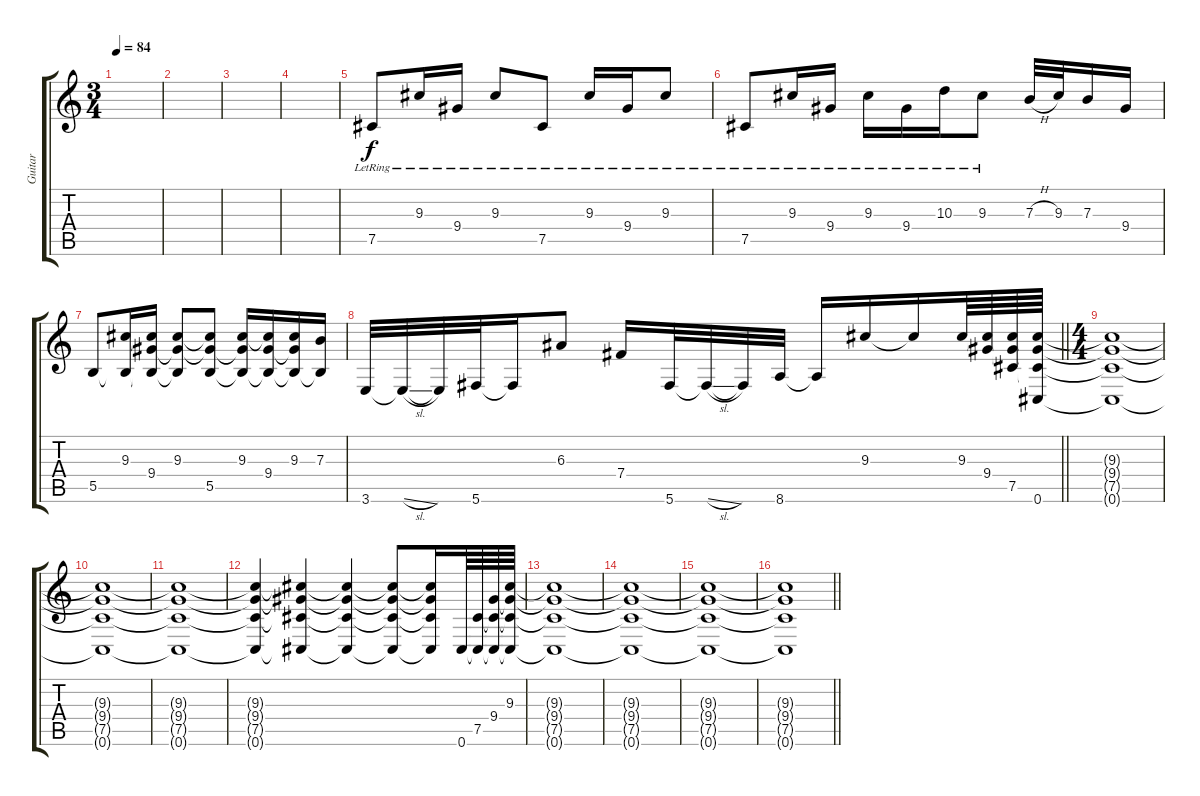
\track ("Guitar" "Guitar") {instrument electricguitarclean}
\staff {score tabs}
\tuning (Db4 Ab3 E3 B2 Gb2 Db2) {hide}
\ts (3 4)
\tempo 84
\clef g2
\ks c
|
|
|
|
7.5{lr}.8 9.3{lr}.16 9.4{lr}.16 9.3{lr}.8 7.5{lr}.8 9.3{lr}.16 9.4{lr}.16 9.3{lr}.8 |
7.5{lr}.8 9.3{lr}.16 9.4{lr}.16 9.3{lr}.16 9.4{lr}.16 10.3{lr}.16 9.3{lr}.8 7.3{h}.32 9.3.32 7.3.16 9.4.16 |
5.5.8 (9.3 5.5{t}).16 (9.3{t} 9.4 5.5{t}).16 (9.3 9.4{t} 5.5{t}).8 (9.3{t} 9.4{t} 5.5).8 (9.3 9.4{t} 5.5{t}).16 (9.3{t} 9.4 5.5{t}).16 (9.3 9.4{t} 5.5{t}).16 (7.3 5.5{t}).16 |
\barLineRight lightlight
3.6.32 3.6{sl t}.32 3.6{t}.32 5.6.32 5.6{t}.16 6.3.8 7.4.16 5.6.32 5.6{sl t}.32 5.6{t}.32 8.6.32 8.6{t}.16 9.3.16 9.3{t}.16 9.3.64 (9.3{t} 9.4).64 (9.3{t} 9.4{t} 7.5).64 (9.3{t} 9.4{t} 7.5{t} 0.6).64 |
\ts (4 4)
\section ("" "")
(9.3{t} 9.4{t} 7.5{t} 0.6{t}).1 |
(9.3{t} 9.4{t} 7.5{t} 0.6{t}).1 |
(9.3{t} 9.4{t} 7.5{t} 0.6{t}).1 |
(9.3{t} 9.4{t} 7.5{t} 0.6{t}).4 (9.3{t} 9.4{t} 7.5{t} 0.6{t}).4 (9.3{t} 9.4{t} 7.5{t} 0.6{t}).4 (9.3{t} 9.4{t} 7.5{t} 0.6{t}).8 (9.3{t} 9.4{t} 7.5{t} 0.6{t}).16 0.6.64 (7.5 0.6{t}).64 (9.4 7.5{t} 0.6{t}).64 (9.3 9.4{t} 7.5{t} 0.6{t}).64 |
(9.3{t} 9.4{t} 7.5{t} 0.6{t}).1 |
(9.3{t} 9.4{t} 7.5{t} 0.6{t}).1 |
(9.3{t} 9.4{t} 7.5{t} 0.6{t}).1 |
\barLineRight lightlight
(9.3{t} 9.4{t} 7.5{t} 0.6{t}).1
